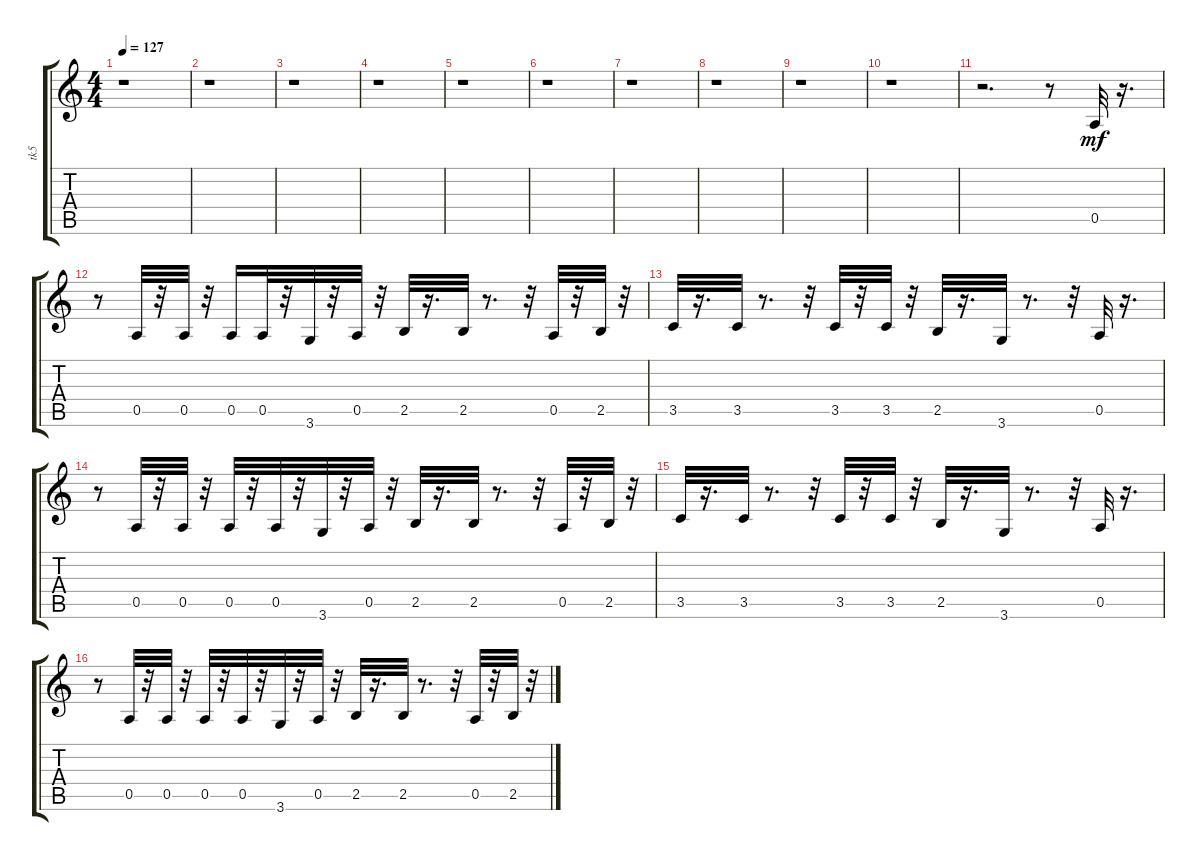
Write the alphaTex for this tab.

\track ("tk5" "tk5") {instrument electricguitarmuted}
\staff {score tabs}
\tuning (E4 B3 G3 D3 A2 E2) {hide}
\ts (4 4)
\tempo 127
\clef g2
\ks c
r.1{dy mf} |
r.1 |
r.1 |
r.1 |
r.1 |
r.1 |
r.1 |
r.1 |
r.1 |
r.1 |
r.2{d} r.8 0.5.32 r.16{d} |
r.8 0.5.32 r.32 0.5.32 r.32 0.5.16 0.5.32 r.32 3.6.32 r.32 0.5.32 r.32 2.5.32 r.16{d} 2.5.32 r.8{d} r.32 0.5.32 r.32 2.5.32 r.32 |
3.5.32 r.16{d} 3.5.32 r.8{d} r.32 3.5.32 r.32 3.5.32 r.32 2.5.32 r.16{d} 3.6.32 r.8{d} r.32 0.5.32 r.16{d} |
r.8 0.5.32 r.32 0.5.32 r.32 0.5.32 r.32 0.5.32 r.32 3.6.32 r.32 0.5.32 r.32 2.5.32 r.16{d} 2.5.32 r.8{d} r.32 0.5.32 r.32 2.5.32 r.32 |
3.5.32 r.16{d} 3.5.32 r.8{d} r.32 3.5.32 r.32 3.5.32 r.32 2.5.32 r.16{d} 3.6.32 r.8{d} r.32 0.5.32 r.16{d} |
r.8 0.5.32 r.32 0.5.32 r.32 0.5.32 r.32 0.5.32 r.32 3.6.32 r.32 0.5.32 r.32 2.5.32 r.16{d} 2.5.32 r.8{d} r.32 0.5.32 r.32 2.5.32 r.32
